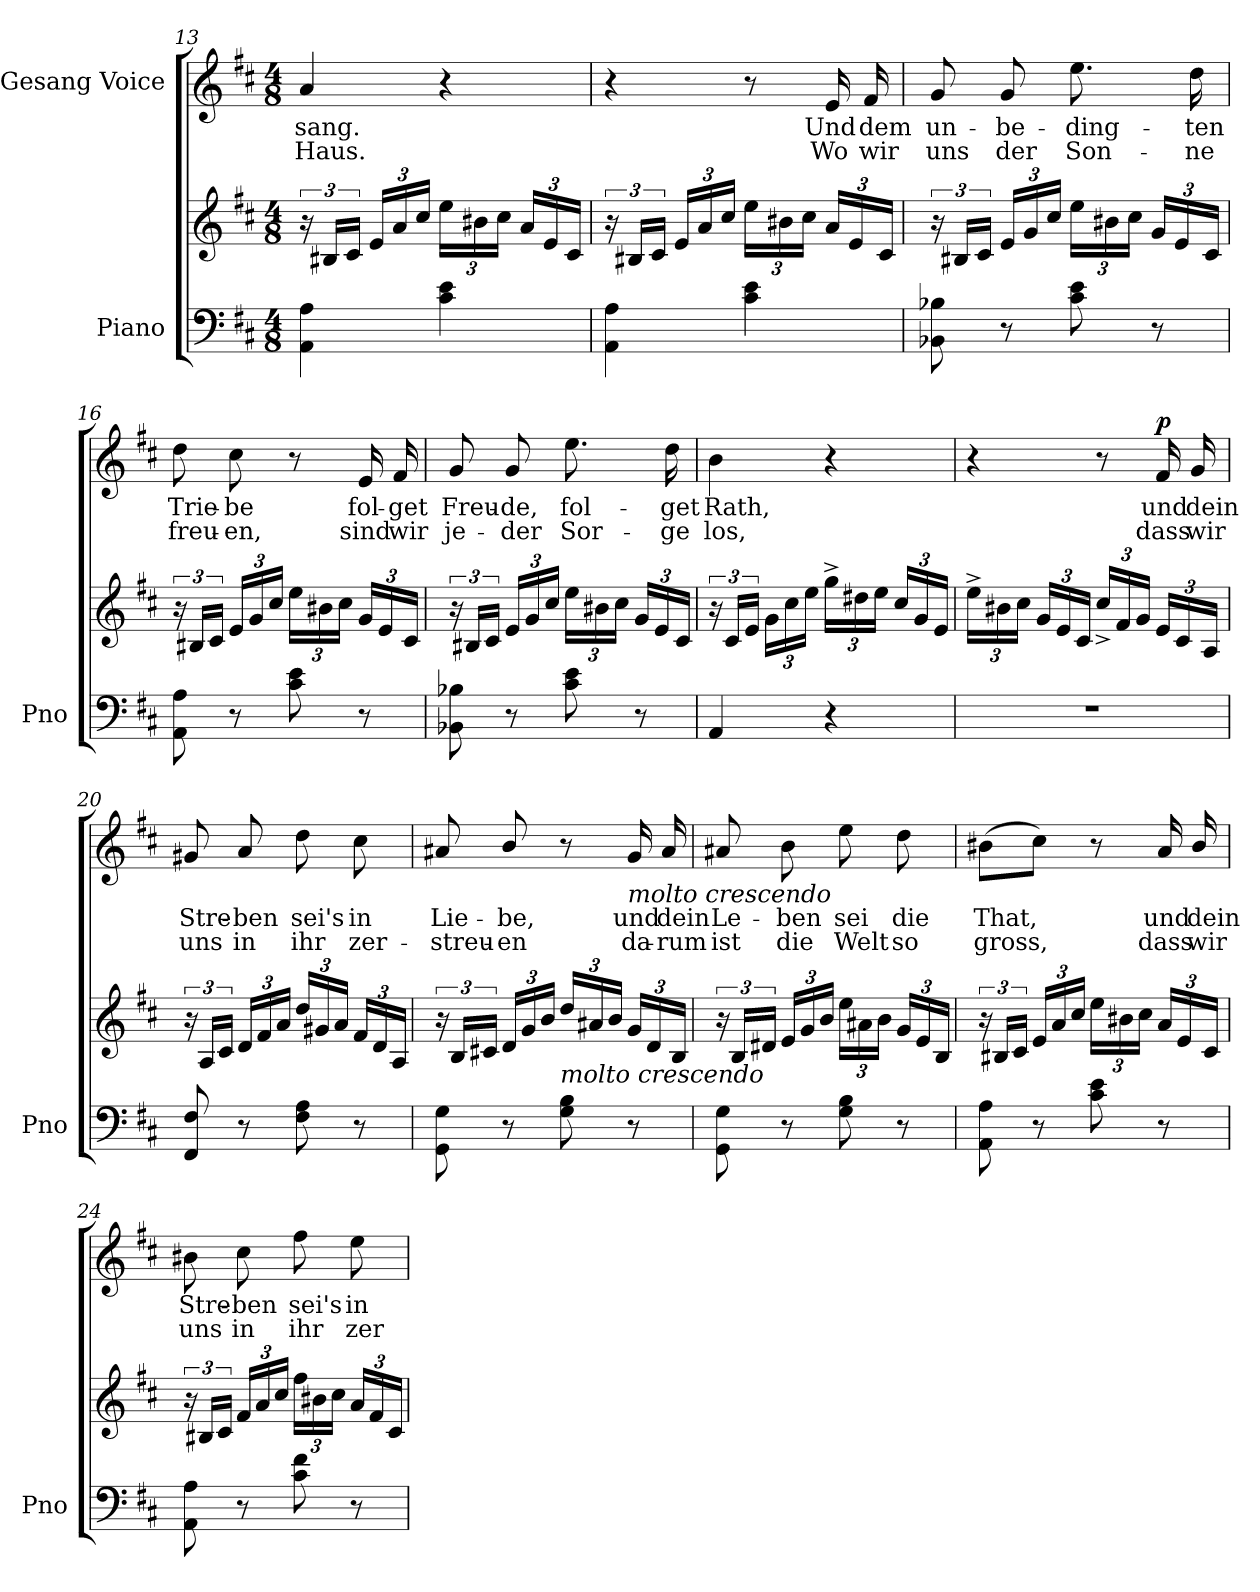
**kern	**kern	**kern	**text	**text	**dynam
*part2	*part2	*part1	*part1	*part1	*part1
*staff3	*staff2	*staff1	*staff1	*staff1	*staff1
*I"Piano	*	*I"Gesang Voice	*	*	*
*I'Pno	*	*	*	*	*
*clefF4	*clefG2	*clefG2	*	*	*
*k[f#c#]	*k[f#c#]	*k[f#c#]	*	*	*
*M4/8	*M4/8	*M4/8	*	*	*
=13	=13	=13	=13	=13	=13
!	!	!	!LO:LY:b	!LO:LY:b	!
4AA\ 4A\	24r	4a/	-sang.	Haus.	.
.	24B#X/LL	.	.	.	.
.	24c#/JJ	.	.	.	.
*	*Xbrackettup	*	*	*	*
.	24e/LL	.	.	.	.
.	24a/	.	.	.	.
.	24cc#/JJ	.	.	.	.
4c#\ 4e\	24ee\LL	4r	.	.	.
.	24b#X\	.	.	.	.
.	24cc#\JJ	.	.	.	.
.	24a/LL	.	.	.	.
.	24e/	.	.	.	.
.	24c#/JJ	.	.	.	.
!!LO:PB:g=z
=14	=14	=14	=14	=14	=14
*	*brackettup	*	*	*	*
4AA\ 4A\	24r	4r	.	.	.
.	24B#X/LL	.	.	.	.
.	24c#/JJ	.	.	.	.
*	*Xbrackettup	*	*	*	*
.	24e/LL	.	.	.	.
.	24a/	.	.	.	.
.	24cc#/JJ	.	.	.	.
4c#\ 4e\	24ee\LL	8r	.	.	.
.	24b#X\	.	.	.	.
.	24cc#\JJ	.	.	.	.
!	!	!	!LO:LY:b	!LO:LY:b	!
.	24a/LL	16e/	Und	Wo	.
.	24e/	.	.	.	.
!	!	!	!LO:LY:b	!LO:LY:b	!
.	.	16f#/	dem	wir	.
.	24c#/JJ	.	.	.	.
!!LO:LB:g=z
=15	=15	=15	=15	=15	=15
*	*brackettup	*	*	*	*
!	!	!	!LO:LY:b	!LO:LY:b	!
8BB-X\ 8B-X\	24r	8g/	un-	uns	.
.	24B#X/LL	.	.	.	.
.	24c#/JJ	.	.	.	.
*	*Xbrackettup	*	*	*	*
!	!	!	!LO:LY:b	!LO:LY:b	!
8r	24e/LL	8g/	-be-	der	.
.	24g/	.	.	.	.
.	24cc#/JJ	.	.	.	.
!	!	!	!LO:LY:b	!LO:LY:b	!
8c#\ 8e\	24ee\LL	8.ee\	-ding-	Son-	.
.	24b#X\	.	.	.	.
.	24cc#\JJ	.	.	.	.
8r	24g/LL	.	.	.	.
.	24e/	.	.	.	.
!	!	!	!LO:LY:b	!LO:LY:b	!
.	.	16dd\	-ten	-ne	.
.	24c#/JJ	.	.	.	.
=16	=16	=16	=16	=16	=16
*	*brackettup	*	*	*	*
!	!	!	!LO:LY:b	!LO:LY:b	!
8AA\ 8A\	24r	8dd\	Trie-	freu-	.
.	24B#X/LL	.	.	.	.
.	24c#/JJ	.	.	.	.
*	*Xbrackettup	*	*	*	*
!	!	!	!LO:LY:b	!LO:LY:b	!
8r	24e/LL	8cc#\	-be	-en,	.
.	24g/	.	.	.	.
.	24cc#/JJ	.	.	.	.
8c#\ 8e\	24ee\LL	8r	.	.	.
.	24b#X\	.	.	.	.
.	24cc#\JJ	.	.	.	.
!	!	!	!LO:LY:b	!LO:LY:b	!
8r	24g/LL	16e/	fol-	sind	.
.	24e/	.	.	.	.
!	!	!	!LO:LY:b	!LO:LY:b	!
.	.	16f#/	-get	wir	.
.	24c#/JJ	.	.	.	.
!!LO:LB:g=z
=17	=17	=17	=17	=17	=17
*	*brackettup	*	*	*	*
!	!	!	!LO:LY:b	!LO:LY:b	!
8BB-X\ 8B-X\	24r	8g/	Freu-	je-	.
.	24B#X/LL	.	.	.	.
.	24c#/JJ	.	.	.	.
*	*Xbrackettup	*	*	*	*
!	!	!	!LO:LY:b	!LO:LY:b	!
8r	24e/LL	8g/	-de,	-der	.
.	24g/	.	.	.	.
.	24cc#/JJ	.	.	.	.
!	!	!	!LO:LY:b	!LO:LY:b	!
8c#\ 8e\	24ee\LL	8.ee\	fol-	Sor-	.
.	24b#X\	.	.	.	.
.	24cc#\JJ	.	.	.	.
8r	24g/LL	.	.	.	.
.	24e/	.	.	.	.
!	!	!	!LO:LY:b	!LO:LY:b	!
.	.	16dd\	-get	-ge	.
.	24c#/JJ	.	.	.	.
!!LO:LB:g=z
=18	=18	=18	=18	=18	=18
*	*brackettup	*	*	*	*
!	!	!	!LO:LY:b	!LO:LY:b	!
4AA/	24r	4b\	Rath,	los,	.
.	24c#/LL	.	.	.	.
.	24e/JJ	.	.	.	.
*	*Xbrackettup	*	*	*	*
.	24g\LL	.	.	.	.
.	24cc#\	.	.	.	.
.	24ee\JJ	.	.	.	.
4r	24gg^\LL	4r	.	.	.
.	24dd#X\	.	.	.	.
.	24ee\JJ	.	.	.	.
.	24cc#/LL	.	.	.	.
.	24g/	.	.	.	.
.	24e/JJ	.	.	.	.
=19	=19	=19	=19	=19	=19
2r	24ee^\LL	4r	.	.	.
.	24b#X\	.	.	.	.
.	24cc#\JJ	.	.	.	.
.	24g/LL	.	.	.	.
.	24e/	.	.	.	.
.	24c#/JJ	.	.	.	.
.	24cc#^/LL	8r	.	.	.
.	24f#/	.	.	.	.
.	24g/JJ	.	.	.	.
!	!	!	!LO:LY:b	!LO:LY:b	!LO:DY:b
.	24e/LL	16f#/	und	dass	p
.	24c#/	.	.	.	.
!	!	!	!LO:LY:b	!LO:LY:b	!
.	.	16g/	dein	wir	.
.	24A/JJ	.	.	.	.
!!LO:PB:g=z
=20	=20	=20	=20	=20	=20
*	*brackettup	*	*	*	*
!	!	!	!LO:LY:b	!LO:LY:b	!
8FF#/ 8F#/	24r	8g#X/	Stre-	uns	.
.	24A/LL	.	.	.	.
.	24c#/JJ	.	.	.	.
*	*Xbrackettup	*	*	*	*
!	!	!	!LO:LY:b	!LO:LY:b	!
8r	24d/LL	8a/	-ben	in	.
.	24f#/	.	.	.	.
.	24a/JJ	.	.	.	.
!	!	!	!LO:LY:b	!LO:LY:b	!
8F#\ 8A\	24dd/LL	8dd\	sei's	ihr	.
.	24g#X/	.	.	.	.
.	24a/JJ	.	.	.	.
!	!	!	!LO:LY:b	!LO:LY:b	!
8r	24f#/LL	8cc#\	in	zer-	.
.	24d/	.	.	.	.
.	24A/JJ	.	.	.	.
!!LO:LB:g=z
=21	=21	=21	=21	=21	=21
*	*brackettup	*	*	*	*
!	!	!	!LO:LY:b	!LO:LY:b	!
8GG\ 8G\	24r	8a#X/	Lie-	-streu-	.
.	24B/LL	.	.	.	.
.	24c#X/JJ	.	.	.	.
*	*Xbrackettup	*	*	*	*
!	!	!	!LO:LY:b	!LO:LY:b	!
8r	24d/LL	8b/	-be,	-en	.
.	24g/	.	.	.	.
.	24b/JJ	.	.	.	.
!	!LO:TX:b:i:t=molto crescendo	!	!	!	!
8G\ 8B\	24dd/LL	8r	.	.	.
.	24a#X/	.	.	.	.
.	24b/JJ	.	.	.	.
!	!	!LO:TX:b:i:t=molto crescendo	!	!	!
!	!	!	!LO:LY:b	!LO:LY:b	!
8r	24g/LL	16g/	und	da-	.
.	24d/	.	.	.	.
!	!	!	!LO:LY:b	!LO:LY:b	!
.	.	16a#/	dein	-rum	.
.	24B/JJ	.	.	.	.
=22	=22	=22	=22	=22	=22
*	*brackettup	*	*	*	*
!	!	!	!LO:LY:b	!LO:LY:b	!
8GG\ 8G\	24r	8a#X/	Le-	ist	.
.	24B/LL	.	.	.	.
.	24d#X/JJ	.	.	.	.
*	*Xbrackettup	*	*	*	*
!	!	!	!LO:LY:b	!LO:LY:b	!
8r	24e/LL	8b\	-ben	die	.
.	24g/	.	.	.	.
.	24b/JJ	.	.	.	.
!	!	!	!LO:LY:b	!LO:LY:b	!
8G\ 8B\	24ee\LL	8ee\	sei	Welt	.
.	24a#X\	.	.	.	.
.	24b\JJ	.	.	.	.
!	!	!	!LO:LY:b	!LO:LY:b	!
8r	24g/LL	8dd\	die	so	.
.	24e/	.	.	.	.
.	24B/JJ	.	.	.	.
!!LO:LB:g=z
=23	=23	=23	=23	=23	=23
*	*brackettup	*	*	*	*
!	!	!	!LO:LY:b	!LO:LY:b	!
8AA\ 8A\	24r	(8b#X\L	That,	gross,	.
.	24B#X/LL	.	.	.	.
.	24c#/JJ	.	.	.	.
*	*Xbrackettup	*	*	*	*
8r	24e/LL	8cc#\J)	.	.	.
.	24a/	.	.	.	.
.	24cc#/JJ	.	.	.	.
8c#\ 8e\	24ee\LL	8r	.	.	.
.	24b#X\	.	.	.	.
.	24cc#\JJ	.	.	.	.
!	!	!	!LO:LY:b	!LO:LY:b	!
8r	24a/LL	16a/	und	dass	.
.	24e/	.	.	.	.
!	!	!	!LO:LY:b	!LO:LY:b	!
.	.	16b#/	dein	wir	.
.	24c#/JJ	.	.	.	.
!!LO:LB:g=z
=24	=24	=24	=24	=24	=24
*	*brackettup	*	*	*	*
!	!	!	!LO:LY:b	!LO:LY:b	!
8AA\ 8A\	24r	8b#X\	Stre-	uns	.
.	24B#X/LL	.	.	.	.
.	24c#/JJ	.	.	.	.
*	*Xbrackettup	*	*	*	*
!	!	!	!LO:LY:b	!LO:LY:b	!
8r	24f#/LL	8cc#\	-ben	in	.
.	24a/	.	.	.	.
.	24cc#/JJ	.	.	.	.
!	!	!	!LO:LY:b	!LO:LY:b	!
8c#\ 8f#\	24ff#\LL	8ff#\	sei's	ihr	.
.	24b#X\	.	.	.	.
.	24cc#\JJ	.	.	.	.
!	!	!	!LO:LY:b	!LO:LY:b	!
8r	24a/LL	8ee\	in	zer-	.
.	24f#/	.	.	.	.
.	24c#/JJ	.	.	.	.
=	=	=	=	=	=
*-	*-	*-	*-	*-	*-
